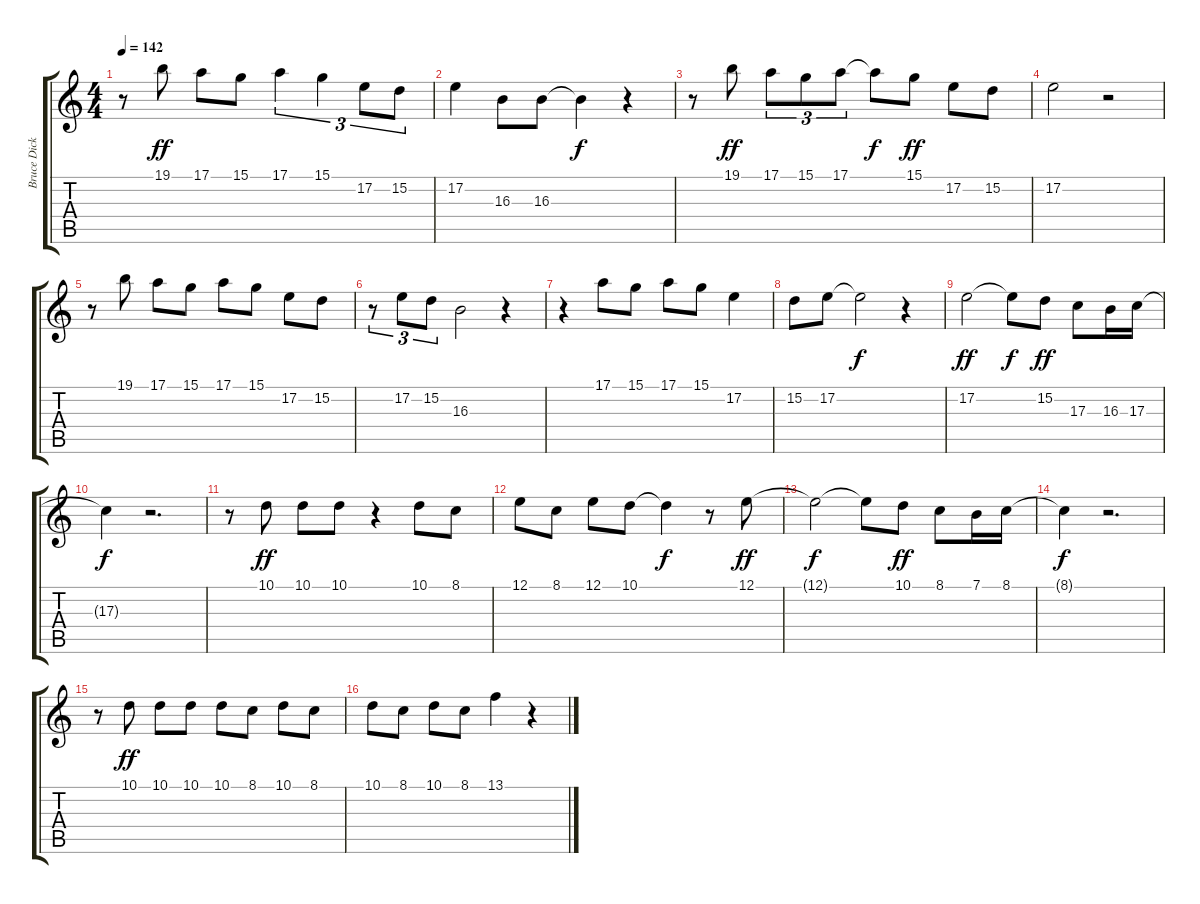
\track ("Bruce Dickinson" "Bruce Dick") {instrument choiraahs}
\staff {score tabs}
\tuning (E4 B3 G3 D3 A2 E2) {hide}
\ts (4 4)
\tempo 142
\clef g2
\ks c
r.8{dy ff} 19.1.8 17.1.8 15.1.8 17.1.4{tu (3 2)} 15.1.4{tu (3 2)} 17.2.8{tu (3 2)} 15.2.8{tu (3 2)} |
17.2.4 16.3.8 16.3.8 16.3{t}.4{dy f} r.4 |
r.8 19.1.8{dy ff} 17.1.8{tu (3 2)} 15.1.8{tu (3 2)} 17.1.8{tu (3 2)} 17.1{t}.8{dy f} 15.1.8{dy ff} 17.2.8 15.2.8 |
17.2.2 r.2 |
r.8 19.1.8 17.1.8 15.1.8 17.1.8 15.1.8 17.2.8 15.2.8 |
r.8{tu (3 2)} 17.2.8{tu (3 2)} 15.2.8{tu (3 2)} 16.3.2 r.4 |
r.4 17.1.8 15.1.8 17.1.8 15.1.8 17.2.4 |
15.2.8 17.2.8 17.2{t}.2{dy f} r.4 |
17.2.2{dy ff} 17.2{t}.8{dy f} 15.2.8{dy ff} 17.3.8 16.3.16 17.3.16 |
17.3{t}.4{dy f} r.2{d} |
r.8 10.1.8{dy ff} 10.1.8 10.1.8 r.4 10.1.8 8.1.8 |
12.1.8 8.1.8 12.1.8 10.1.8 10.1{t}.4{dy f} r.8 12.1.8{dy ff} |
12.1{t}.2{dy f} 12.1{t}.8 10.1.8{dy ff} 8.1.8 7.1.16 8.1.16 |
8.1{t}.4{dy f} r.2{d} |
r.8 10.1.8{dy ff} 10.1.8 10.1.8 10.1.8 8.1.8 10.1.8 8.1.8 |
10.1.8 8.1.8 10.1.8 8.1.8 13.1.4 r.4
